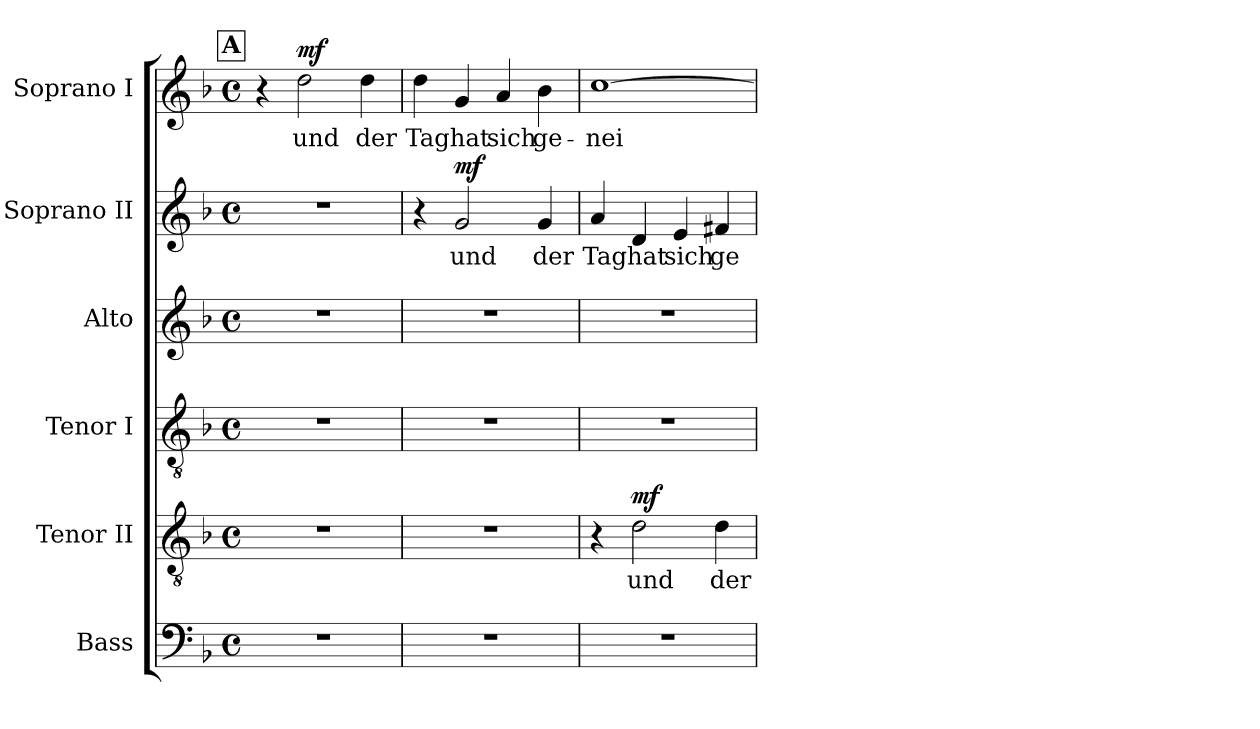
**kern	**kern	**text	**dynam	**kern	**kern	**kern	**text	**dynam	**kern	**text	**dynam
*part6	*part5	*part5	*part5	*part4	*part3	*part2	*part2	*part2	*part1	*part1	*part1
*staff6	*staff5	*staff5	*staff5	*staff4	*staff3	*staff2	*staff2	*staff2	*staff1	*staff1	*staff1
*I"Bass	*I"Tenor II	*	*	*I"Tenor I	*I"Alto	*I"Soprano II	*	*	*I"Soprano I	*	*
*I'B	*I'T. II	*	*	*I'T. I	*I'A	*I'S. II	*	*	*I'S. I	*	*
*clefF4	*clefGv2	*	*	*clefGv2	*clefG2	*clefG2	*	*	*clefG2	*	*
*	*ITrd7c12	*	*	*ITrd7c12	*	*	*	*	*	*	*
*k[b-]	*k[b-]	*	*	*k[b-]	*k[b-]	*k[b-]	*	*	*k[b-]	*	*
*F:	*F:	*	*	*F:	*F:	*F:	*	*	*F:	*	*
*M4/4	*M4/4	*	*	*M4/4	*M4/4	*M4/4	*	*	*M4/4	*	*
*met(c)	*met(c)	*	*	*met(c)	*met(c)	*met(c)	*	*	*met(c)	*	*
!!LO:REH:place=s1:color=#000000:enc=box:fs=14.8996:t=A
=19	=19	=19	=19	=19	=19	=19	=19	=19	=19	=19	=19
1r	1r	.	.	1r	1r	1r	.	.	4r	.	.
!	!	!	!	!	!	!	!	!	!	!LO:LY:b:color=#000000	!
.	.	.	.	.	.	.	.	.	2ddi\	und	mf
!	!	!	!	!	!	!	!	!	!	!LO:LY:b:color=#000000	!
.	.	.	.	.	.	.	.	.	4ddi\	der	.
=20	=20	=20	=20	=20	=20	=20	=20	=20	=20	=20	=20
!	!	!	!	!	!	!	!	!	!	!LO:LY:b:color=#000000	!
1r	1r	.	.	1r	1r	4r	.	.	4ddi\	Tag	.
!	!	!	!	!	!	!	!LO:LY:b:color=#000000	!	!	!	!
!	!	!	!	!	!	!	!	!	!	!LO:LY:b:color=#000000	!
.	.	.	.	.	.	2gi/	und	mf	4gi/	hat	.
!	!	!	!	!	!	!	!	!	!	!LO:LY:b:color=#000000	!
.	.	.	.	.	.	.	.	.	4ai/	sich	.
!	!	!	!	!	!	!	!LO:LY:b:color=#000000	!	!	!	!
!	!	!	!	!	!	!	!	!	!	!LO:LY:b:color=#000000	!
.	.	.	.	.	.	4gi/	der	.	4b-i\	ge-	.
!!LO:LB:g=z
=21	=21	=21	=21	=21	=21	=21	=21	=21	=21	=21	=21
!	!	!	!	!	!	!	!LO:LY:b:color=#000000	!	!	!	!
!	!	!	!	!	!	!	!	!	!	!LO:LY:b:color=#000000	!
1r	4r	.	.	1r	1r	4ai/	Tag	.	[>1cci	-nei-	.
!	!	!LO:LY:b:color=#000000	!	!	!	!	!	!	!	!	!
!	!	!	!	!	!	!	!LO:LY:b:color=#000000	!	!	!	!
.	2Di\	und	mf	.	.	4di/	hat	.	.	.	.
!	!	!	!	!	!	!	!LO:LY:b:color=#000000	!	!	!	!
.	.	.	.	.	.	4ei/	sich	.	.	.	.
!	!	!LO:LY:b:color=#000000	!	!	!	!	!	!	!	!	!
!	!	!	!	!	!	!	!LO:LY:b:color=#000000	!	!	!	!
.	4Di\	der	.	.	.	4f#Xi/	ge-	.	.	.	.
=	=	=	=	=	=	=	=	=	=	=	=
*-	*-	*-	*-	*-	*-	*-	*-	*-	*-	*-	*-
